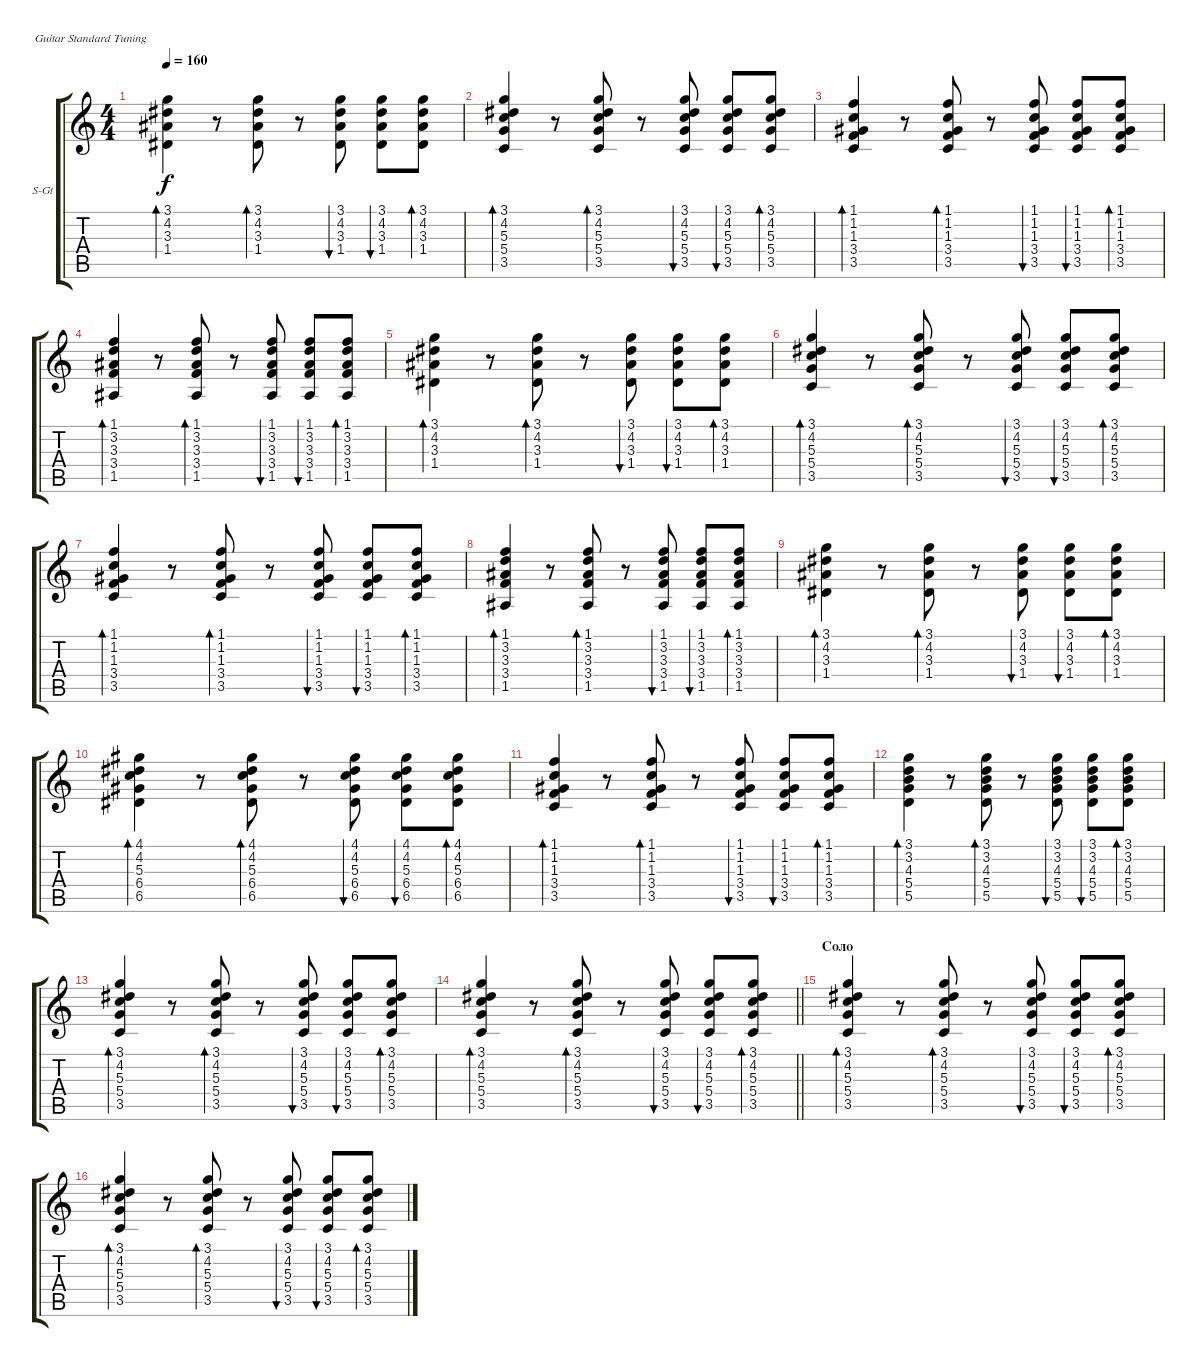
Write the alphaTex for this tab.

\bracketExtendMode groupsimilarinstruments
\firstSystemTrackNameOrientation horizontal
\otherSystemsTrackNameOrientation horizontal
\track ("Гитара Хоя" "S-Gt") {instrument acousticguitarsteel}
\staff {score tabs}
\tuning (E4 B3 G3 D3 A2 E2)
\ts (4 4)
\tempo 160
\clef g2
\ks c
(3.1 4.2 3.3 1.4).4{bd 60 dy f} r.8 (3.1 4.2 3.3 1.4).8{bd 60} r.8 (3.1 4.2 3.3 1.4).8{bu 60} (3.1 4.2 3.3 1.4).8{bu 60} (3.1 4.2 3.3 1.4).8{bd 60} |
(3.1 4.2 5.3 5.4 3.5).4{bd 60} r.8 (3.1 4.2 5.3 5.4 3.5).8{bd 60} r.8 (3.1 4.2 5.3 5.4 3.5).8{bu 60} (3.1 4.2 5.3 5.4 3.5).8{bu 60} (3.1 4.2 5.3 5.4 3.5).8{bd 60} |
(1.1 1.2 1.3 3.4 3.5).4{bd 60} r.8 (1.1 1.2 1.3 3.4 3.5).8{bd 60} r.8 (1.1 1.2 1.3 3.4 3.5).8{bu 60} (1.1 1.2 1.3 3.4 3.5).8{bu 60} (1.1 1.2 1.3 3.4 3.5).8{bd 60} |
(1.1 3.2 3.3 3.4 1.5).4{bd 60} r.8 (1.1 3.2 3.3 3.4 1.5).8{bd 60} r.8 (1.1 3.2 3.3 3.4 1.5).8{bu 60} (1.1 3.2 3.3 3.4 1.5).8{bu 60} (1.1 3.2 3.3 3.4 1.5).8{bd 60} |
(3.1 4.2 3.3 1.4).4{bd 60} r.8 (3.1 4.2 3.3 1.4).8{bd 60} r.8 (3.1 4.2 3.3 1.4).8{bu 60} (3.1 4.2 3.3 1.4).8{bu 60} (3.1 4.2 3.3 1.4).8{bd 60} |
(3.1 4.2 5.3 5.4 3.5).4{bd 60} r.8 (3.1 4.2 5.3 5.4 3.5).8{bd 60} r.8 (3.1 4.2 5.3 5.4 3.5).8{bu 60} (3.1 4.2 5.3 5.4 3.5).8{bu 60} (3.1 4.2 5.3 5.4 3.5).8{bd 60} |
(1.1 1.2 1.3 3.4 3.5).4{bd 60} r.8 (1.1 1.2 1.3 3.4 3.5).8{bd 60} r.8 (1.1 1.2 1.3 3.4 3.5).8{bu 60} (1.1 1.2 1.3 3.4 3.5).8{bu 60} (1.1 1.2 1.3 3.4 3.5).8{bd 60} |
(1.1 3.2 3.3 3.4 1.5).4{bd 60} r.8 (1.1 3.2 3.3 3.4 1.5).8{bd 60} r.8 (1.1 3.2 3.3 3.4 1.5).8{bu 60} (1.1 3.2 3.3 3.4 1.5).8{bu 60} (1.1 3.2 3.3 3.4 1.5).8{bd 60} |
(3.1 4.2 3.3 1.4).4{bd 60} r.8 (3.1 4.2 3.3 1.4).8{bd 60} r.8 (3.1 4.2 3.3 1.4).8{bu 60} (3.1 4.2 3.3 1.4).8{bu 60} (3.1 4.2 3.3 1.4).8{bd 60} |
(4.1 4.2 5.3 6.4 6.5).4{bd 60} r.8 (4.1 4.2 5.3 6.4 6.5).8{bd 60} r.8 (4.1 4.2 5.3 6.4 6.5).8{bu 60} (4.1 4.2 5.3 6.4 6.5).8{bu 60} (4.1 4.2 5.3 6.4 6.5).8{bd 60} |
(1.1 1.2 1.3 3.4 3.5).4{bd 60} r.8 (1.1 1.2 1.3 3.4 3.5).8{bd 60} r.8 (1.1 1.2 1.3 3.4 3.5).8{bu 60} (1.1 1.2 1.3 3.4 3.5).8{bu 60} (1.1 1.2 1.3 3.4 3.5).8{bd 60} |
(3.1 3.2 4.3 5.4 5.5).4{bd 60} r.8 (3.1 3.2 4.3 5.4 5.5).8{bd 60} r.8 (3.1 3.2 4.3 5.4 5.5).8{bu 60} (3.1 3.2 4.3 5.4 5.5).8{bu 60} (3.1 3.2 4.3 5.4 5.5).8{bd 60} |
(3.1 4.2 5.3 5.4 3.5).4{bd 60} r.8 (3.1 4.2 5.3 5.4 3.5).8{bd 60} r.8 (3.1 4.2 5.3 5.4 3.5).8{bu 60} (3.1 4.2 5.3 5.4 3.5).8{bu 60} (3.1 4.2 5.3 5.4 3.5).8{bd 60} |
\barLineRight lightlight
(3.1 4.2 5.3 5.4 3.5).4{bd 60} r.8 (3.1 4.2 5.3 5.4 3.5).8{bd 60} r.8 (3.1 4.2 5.3 5.4 3.5).8{bu 60} (3.1 4.2 5.3 5.4 3.5).8{bu 60} (3.1 4.2 5.3 5.4 3.5).8{bd 60} |
\section ("" "Соло")
(3.1 4.2 5.3 5.4 3.5).4{bd 60} r.8 (3.1 4.2 5.3 5.4 3.5).8{bd 60} r.8 (3.1 4.2 5.3 5.4 3.5).8{bu 60} (3.1 4.2 5.3 5.4 3.5).8{bu 60} (3.1 4.2 5.3 5.4 3.5).8{bd 60} |
(3.1 4.2 5.3 5.4 3.5).4{bd 60} r.8 (3.1 4.2 5.3 5.4 3.5).8{bd 60} r.8 (3.1 4.2 5.3 5.4 3.5).8{bu 60} (3.1 4.2 5.3 5.4 3.5).8{bu 60} (3.1 4.2 5.3 5.4 3.5).8{bd 60}
